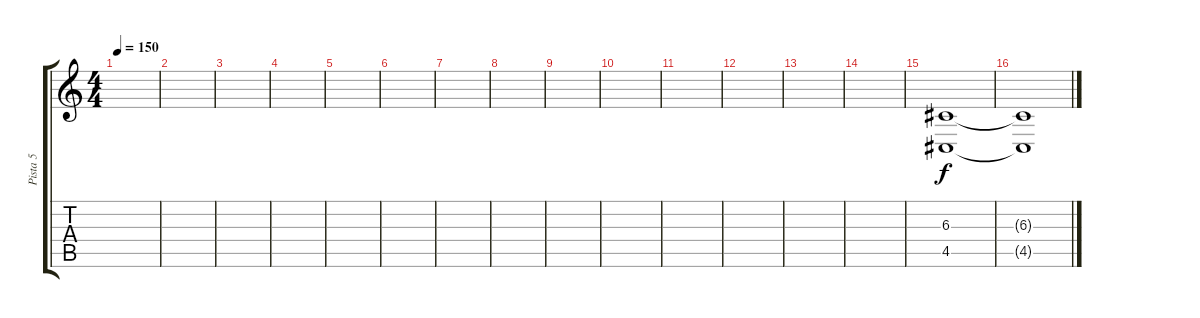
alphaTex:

\track ("Pista 5" "Pista 5") {instrument voiceoohs}
\staff {score tabs}
\tuning (E4 B3 G3 D3 A2 E2) {hide}
\ts (4 4)
\tempo 150
\clef g2
\ks c
|
|
|
|
|
|
|
|
|
|
|
|
|
|
(6.3 4.5).1 |
(6.3{t} 4.5{t}).1
